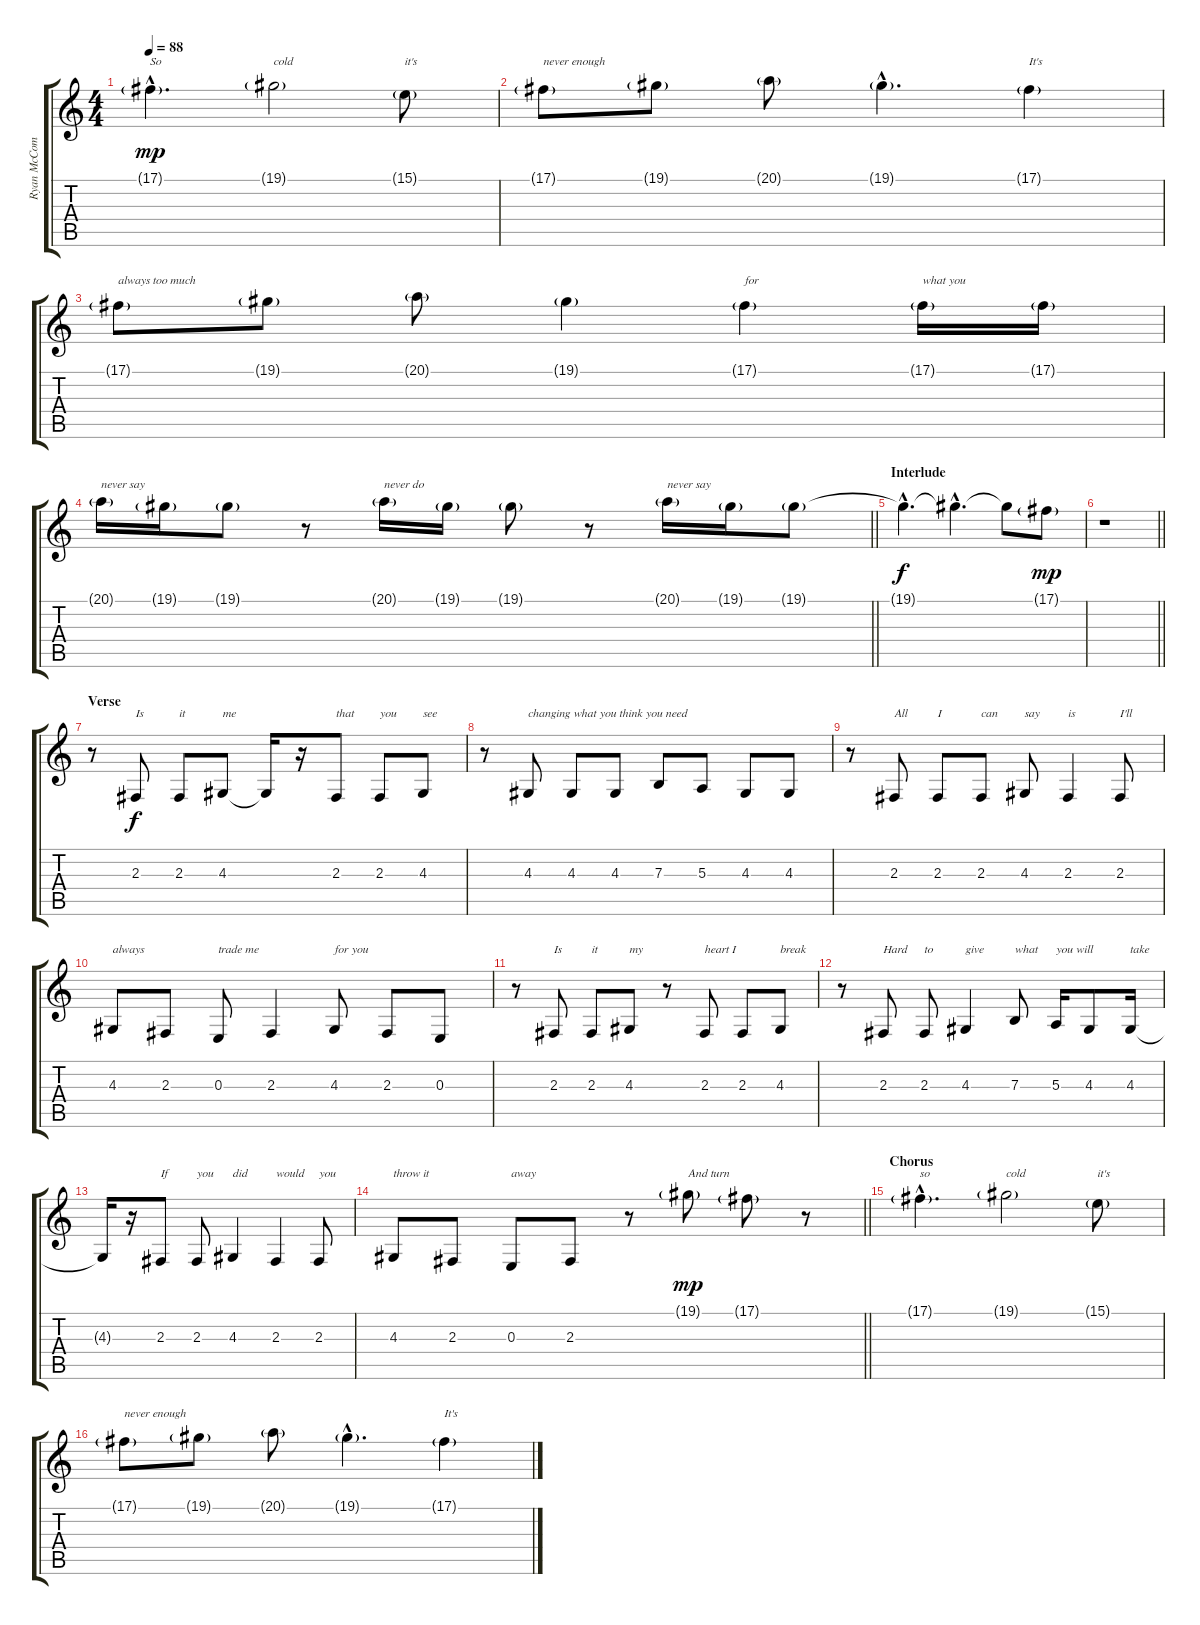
\track ("Ryan McCombs (Backing Vocals)" "Ryan McCom") {instrument harmonica}
\staff {score tabs}
\tuning (Db4 Ab3 E3 B2 Gb2 B1) {hide}
\ts (4 4)
\tempo 88
\clef g2
\ks c
17.1{g hac}.4{d txt "So" dy mp} 19.1{g}.2{txt "cold"} 15.1{g}.8{txt "it's"} |
17.1{g}.8{txt "never enough"} 19.1{g}.8 20.1{g}.8 19.1{g hac}.4{d} 17.1{g}.4{txt "It's"} |
17.1{g}.8{txt "always too much"} 19.1{g}.8 20.1{g}.8 19.1{g}.4 17.1{g}.4{txt "for"} 17.1{g}.16{txt "what you"} 17.1{g}.16 |
\barLineRight lightlight
20.1{g}.16{txt "never say"} 19.1{g}.16 19.1{g}.8 r.8 20.1{g}.16{txt "never do"} 19.1{g}.16 19.1{g}.8 r.8 20.1{g}.16{txt "never say"} 19.1{g}.16 19.1{g}.8 |
\section ("" "Interlude")
19.1{hac t}.4{d dy f} 19.1{hac t}.4{d} 19.1{t}.8 17.1{g}.8{dy mp} |
\barLineRight lightlight
r.1 |
\section ("" "Verse")
r.8 2.3.8{txt "Is" dy f} 2.3.8{txt "it"} 4.3.8{txt "me"} 4.3{t}.16 r.16 2.3.8{txt "that"} 2.3.8{txt "you"} 4.3.8{txt "see"} |
r.8 4.3.8{txt "changing what you think you need"} 4.3.8 4.3.8 7.3.8 5.3.8 4.3.8 4.3.8 |
r.8 2.3.8{txt "All"} 2.3.8{txt "I"} 2.3.8{txt "can"} 4.3.8{txt "say"} 2.3.4{txt "is"} 2.3.8{txt "I'll"} |
4.3.8{txt "always"} 2.3.8 0.3.8{txt "trade me"} 2.3.4 4.3.8{txt "for you"} 2.3.8 0.3.8 |
r.8 2.3.8{txt "Is"} 2.3.8{txt "it"} 4.3.8{txt "my"} r.8 2.3.8{txt "heart I"} 2.3.8 4.3.8{txt "break"} |
r.8 2.3.8{txt "Hard"} 2.3.8{txt "to"} 4.3.4{txt "give"} 7.3.8{txt "what"} 5.3.16{txt "you will"} 4.3.8 4.3.16{txt "take"} |
4.3{t}.16 r.16 2.3.8{txt "If"} 2.3.8{txt "you"} 4.3.4{txt "did"} 2.3.4{txt "would"} 2.3.8{txt "you"} |
\barLineRight lightlight
4.3.8{txt "throw it"} 2.3.8 0.3.8{txt "away"} 2.3.8 r.8 19.1{g}.8{txt "And turn" dy mp} 17.1{g}.8 r.8 |
\section ("" "Chorus")
17.1{g hac}.4{d txt "so"} 19.1{g}.2{txt "cold"} 15.1{g}.8{txt "it's"} |
17.1{g}.8{txt "never enough"} 19.1{g}.8 20.1{g}.8 19.1{g hac}.4{d} 17.1{g}.4{txt "It's"}
